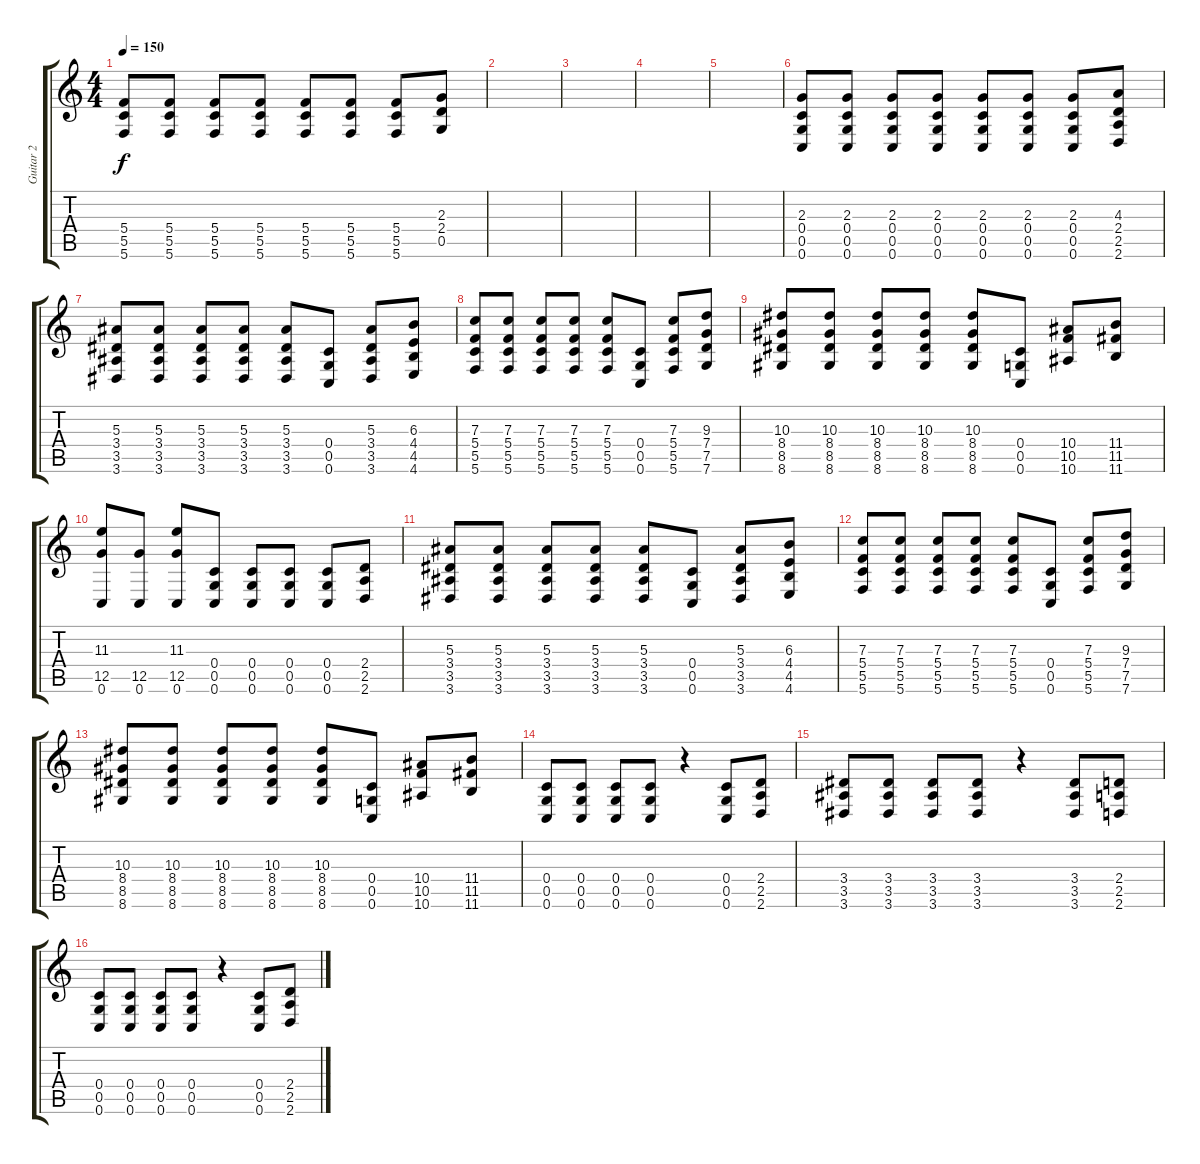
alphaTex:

\track ("Guitar 2" "Guitar 2") {instrument overdrivenguitar}
\staff {score tabs}
\tuning (D4 A3 F3 C3 G2 C2) {hide}
\ts (4 4)
\tempo 150
\clef g2
\ks c
(5.4 5.5 5.6).8{dy f} (5.4 5.5 5.6).8 (5.4 5.5 5.6).8 (5.4 5.5 5.6).8 (5.4 5.5 5.6).8 (5.4 5.5 5.6).8 (5.4 5.5 5.6).8 (2.3 2.4 0.5).8 |
|
|
|
|
(2.3 0.4 0.5 0.6).8{volume 11} (2.3 0.4 0.5 0.6).8 (2.3 0.4 0.5 0.6).8 (2.3 0.4 0.5 0.6).8 (2.3 0.4 0.5 0.6).8 (2.3 0.4 0.5 0.6).8 (2.3 0.4 0.5 0.6).8 (4.3 2.4 2.5 2.6).8 |
(5.3 3.4 3.5 3.6).8 (5.3 3.4 3.5 3.6).8 (5.3 3.4 3.5 3.6).8 (5.3 3.4 3.5 3.6).8 (5.3 3.4 3.5 3.6).8 (0.4 0.5 0.6).8 (5.3 3.4 3.5 3.6).8 (6.3 4.4 4.5 4.6).8 |
(7.3 5.4 5.5 5.6).8 (7.3 5.4 5.5 5.6).8 (7.3 5.4 5.5 5.6).8 (7.3 5.4 5.5 5.6).8 (7.3 5.4 5.5 5.6).8 (0.4 0.5 0.6).8 (7.3 5.4 5.5 5.6).8 (9.3 7.4 7.5 7.6).8 |
(10.3 8.4 8.5 8.6).8 (10.3 8.4 8.5 8.6).8 (10.3 8.4 8.5 8.6).8 (10.3 8.4 8.5 8.6).8 (10.3 8.4 8.5 8.6).8 (0.4 0.5 0.6).8 (10.4 10.5 10.6).8 (11.4 11.5 11.6).8 |
(11.3 12.5 0.6).8 (12.5 0.6).8 (11.3 12.5 0.6).8 (0.4 0.5 0.6).8 (0.4 0.5 0.6).8 (0.4 0.5 0.6).8 (0.4 0.5 0.6).8 (2.4 2.5 2.6).8 |
(5.3 3.4 3.5 3.6).8 (5.3 3.4 3.5 3.6).8 (5.3 3.4 3.5 3.6).8 (5.3 3.4 3.5 3.6).8 (5.3 3.4 3.5 3.6).8 (0.4 0.5 0.6).8 (5.3 3.4 3.5 3.6).8 (6.3 4.4 4.5 4.6).8 |
(7.3 5.4 5.5 5.6).8 (7.3 5.4 5.5 5.6).8 (7.3 5.4 5.5 5.6).8 (7.3 5.4 5.5 5.6).8 (7.3 5.4 5.5 5.6).8 (0.4 0.5 0.6).8 (7.3 5.4 5.5 5.6).8 (9.3 7.4 7.5 7.6).8 |
(10.3 8.4 8.5 8.6).8 (10.3 8.4 8.5 8.6).8 (10.3 8.4 8.5 8.6).8 (10.3 8.4 8.5 8.6).8 (10.3 8.4 8.5 8.6).8 (0.4 0.5 0.6).8 (10.4 10.5 10.6).8 (11.4 11.5 11.6).8 |
(0.4 0.5 0.6).8{volume 16} (0.4 0.5 0.6).8 (0.4 0.5 0.6).8 (0.4 0.5 0.6).8 r.4 (0.4 0.5 0.6).8 (2.4 2.5 2.6).8 |
(3.4 3.5 3.6).8 (3.4 3.5 3.6).8 (3.4 3.5 3.6).8 (3.4 3.5 3.6).8 r.4 (3.4 3.5 3.6).8 (2.4 2.5 2.6).8 |
(0.4 0.5 0.6).8 (0.4 0.5 0.6).8 (0.4 0.5 0.6).8 (0.4 0.5 0.6).8 r.4 (0.4 0.5 0.6).8 (2.4 2.5 2.6).8
